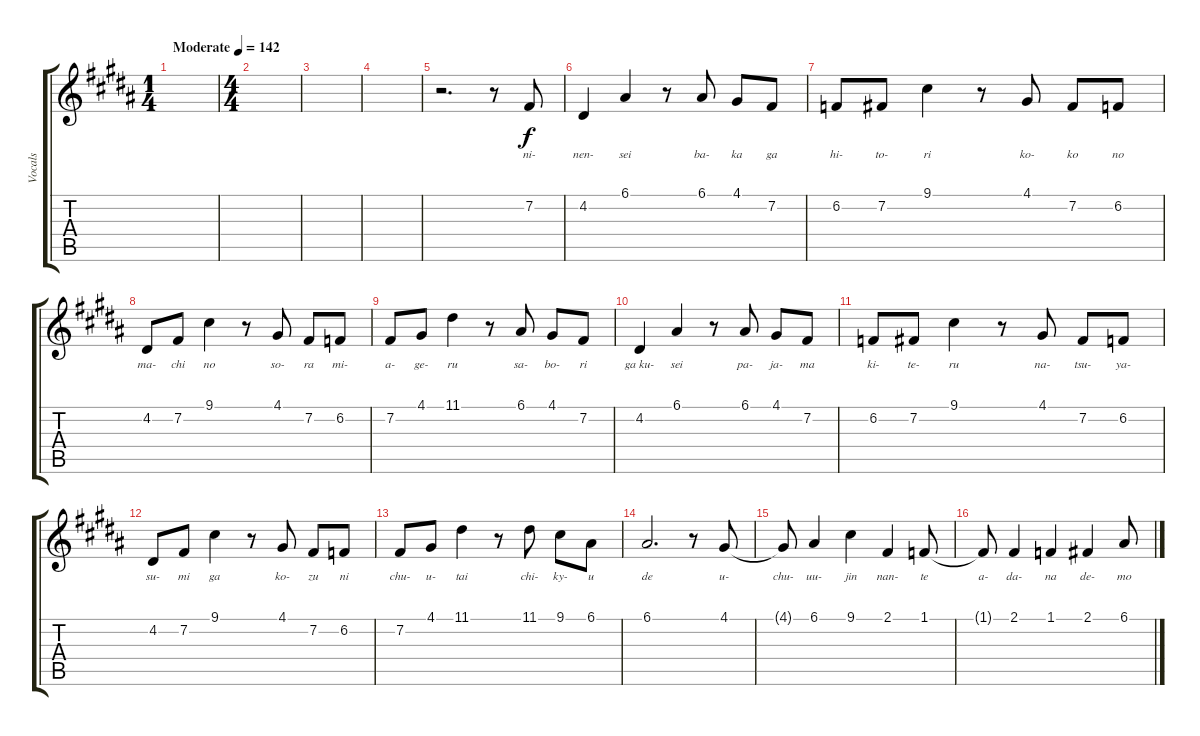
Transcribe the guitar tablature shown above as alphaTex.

\track ("Vocals" "Vocals") {instrument lead1square}
\staff {score tabs}
\tuning (E4 B3 G3 D3 A2 E2) {hide}
\ts (1 4)
\tempo (142 "Moderate")
\clef g2
\ks b
|
\ts (4 4)
|
|
|
r.2{d} r.8 7.2.8{lyrics (0 "ni-") lyrics (1 "") lyrics (2 "") lyrics (3 "") lyrics (4 "")} |
4.2.4{lyrics (0 "nen-") lyrics (1 "") lyrics (2 "") lyrics (3 "") lyrics (4 "")} 6.1.4{lyrics (0 "sei") lyrics (1 "") lyrics (2 "") lyrics (3 "") lyrics (4 "")} r.8 6.1.8{lyrics (0 "ba-") lyrics (1 "") lyrics (2 "") lyrics (3 "") lyrics (4 "")} 4.1.8{lyrics (0 "ka") lyrics (1 "") lyrics (2 "") lyrics (3 "") lyrics (4 "")} 7.2.8{lyrics (0 "ga") lyrics (1 "") lyrics (2 "") lyrics (3 "") lyrics (4 "")} |
6.2.8{lyrics (0 "hi-") lyrics (1 "") lyrics (2 "") lyrics (3 "") lyrics (4 "")} 7.2.8{lyrics (0 "to-") lyrics (1 "") lyrics (2 "") lyrics (3 "") lyrics (4 "")} 9.1.4{lyrics (0 "ri") lyrics (1 "") lyrics (2 "") lyrics (3 "") lyrics (4 "")} r.8 4.1.8{lyrics (0 "ko-") lyrics (1 "") lyrics (2 "") lyrics (3 "") lyrics (4 "")} 7.2.8{lyrics (0 "ko") lyrics (1 "") lyrics (2 "") lyrics (3 "") lyrics (4 "")} 6.2.8{lyrics (0 "no") lyrics (1 "") lyrics (2 "") lyrics (3 "") lyrics (4 "")} |
4.2.8{lyrics (0 "ma-") lyrics (1 "") lyrics (2 "") lyrics (3 "") lyrics (4 "")} 7.2.8{lyrics (0 "chi") lyrics (1 "") lyrics (2 "") lyrics (3 "") lyrics (4 "")} 9.1.4{lyrics (0 "no") lyrics (1 "") lyrics (2 "") lyrics (3 "") lyrics (4 "")} r.8 4.1.8{lyrics (0 "so-") lyrics (1 "") lyrics (2 "") lyrics (3 "") lyrics (4 "")} 7.2.8{lyrics (0 "ra") lyrics (1 "") lyrics (2 "") lyrics (3 "") lyrics (4 "")} 6.2.8{lyrics (0 "mi-") lyrics (1 "") lyrics (2 "") lyrics (3 "") lyrics (4 "")} |
7.2.8{lyrics (0 "a-") lyrics (1 "") lyrics (2 "") lyrics (3 "") lyrics (4 "")} 4.1.8{lyrics (0 "ge-") lyrics (1 "") lyrics (2 "") lyrics (3 "") lyrics (4 "")} 11.1.4{lyrics (0 "ru") lyrics (1 "") lyrics (2 "") lyrics (3 "") lyrics (4 "")} r.8 6.1.8{lyrics (0 "sa-") lyrics (1 "") lyrics (2 "") lyrics (3 "") lyrics (4 "")} 4.1.8{lyrics (0 "bo-") lyrics (1 "") lyrics (2 "") lyrics (3 "") lyrics (4 "")} 7.2.8{lyrics (0 "ri") lyrics (1 "") lyrics (2 "") lyrics (3 "") lyrics (4 "")} |
4.2.4{lyrics (0 "ga ku-") lyrics (1 "") lyrics (2 "") lyrics (3 "") lyrics (4 "")} 6.1.4{lyrics (0 "sei") lyrics (1 "") lyrics (2 "") lyrics (3 "") lyrics (4 "")} r.8 6.1.8{lyrics (0 "pa-") lyrics (1 "") lyrics (2 "") lyrics (3 "") lyrics (4 "")} 4.1.8{lyrics (0 "ja-") lyrics (1 "") lyrics (2 "") lyrics (3 "") lyrics (4 "")} 7.2.8{lyrics (0 "ma") lyrics (1 "") lyrics (2 "") lyrics (3 "") lyrics (4 "")} |
6.2.8{lyrics (0 "ki-") lyrics (1 "") lyrics (2 "") lyrics (3 "") lyrics (4 "")} 7.2.8{lyrics (0 "te-") lyrics (1 "") lyrics (2 "") lyrics (3 "") lyrics (4 "")} 9.1.4{lyrics (0 "ru") lyrics (1 "") lyrics (2 "") lyrics (3 "") lyrics (4 "")} r.8 4.1.8{lyrics (0 "na-") lyrics (1 "") lyrics (2 "") lyrics (3 "") lyrics (4 "")} 7.2.8{lyrics (0 "tsu-") lyrics (1 "") lyrics (2 "") lyrics (3 "") lyrics (4 "")} 6.2.8{lyrics (0 "ya-") lyrics (1 "") lyrics (2 "") lyrics (3 "") lyrics (4 "")} |
4.2.8{lyrics (0 "su-") lyrics (1 "") lyrics (2 "") lyrics (3 "") lyrics (4 "")} 7.2.8{lyrics (0 "mi") lyrics (1 "") lyrics (2 "") lyrics (3 "") lyrics (4 "")} 9.1.4{lyrics (0 "ga") lyrics (1 "") lyrics (2 "") lyrics (3 "") lyrics (4 "")} r.8 4.1.8{lyrics (0 "ko-") lyrics (1 "") lyrics (2 "") lyrics (3 "") lyrics (4 "")} 7.2.8{lyrics (0 "zu") lyrics (1 "") lyrics (2 "") lyrics (3 "") lyrics (4 "")} 6.2.8{lyrics (0 "ni") lyrics (1 "") lyrics (2 "") lyrics (3 "") lyrics (4 "")} |
7.2.8{lyrics (0 "chu-") lyrics (1 "") lyrics (2 "") lyrics (3 "") lyrics (4 "")} 4.1.8{lyrics (0 "u-") lyrics (1 "") lyrics (2 "") lyrics (3 "") lyrics (4 "")} 11.1.4{lyrics (0 "tai") lyrics (1 "") lyrics (2 "") lyrics (3 "") lyrics (4 "")} r.8 11.1.8{lyrics (0 "chi-") lyrics (1 "") lyrics (2 "") lyrics (3 "") lyrics (4 "")} 9.1.8{lyrics (0 "ky-") lyrics (1 "") lyrics (2 "") lyrics (3 "") lyrics (4 "")} 6.1.8{lyrics (0 "u") lyrics (1 "") lyrics (2 "") lyrics (3 "") lyrics (4 "")} |
6.1.2{d lyrics (0 "de") lyrics (1 "") lyrics (2 "") lyrics (3 "") lyrics (4 "")} r.8 4.1.8{lyrics (0 "u-") lyrics (1 "") lyrics (2 "") lyrics (3 "") lyrics (4 "")} |
4.1{t}.8{lyrics (0 "chu-") lyrics (1 "") lyrics (2 "") lyrics (3 "") lyrics (4 "")} 6.1.4{lyrics (0 "uu-") lyrics (1 "") lyrics (2 "") lyrics (3 "") lyrics (4 "")} 9.1.4{lyrics (0 "jin") lyrics (1 "") lyrics (2 "") lyrics (3 "") lyrics (4 "")} 2.1.4{lyrics (0 "nan-") lyrics (1 "") lyrics (2 "") lyrics (3 "") lyrics (4 "")} 1.1.8{lyrics (0 "te") lyrics (1 "") lyrics (2 "") lyrics (3 "") lyrics (4 "")} |
1.1{t}.8{lyrics (0 "a-") lyrics (1 "") lyrics (2 "") lyrics (3 "") lyrics (4 "")} 2.1.4{lyrics (0 "da-") lyrics (1 "") lyrics (2 "") lyrics (3 "") lyrics (4 "")} 1.1.4{lyrics (0 "na") lyrics (1 "") lyrics (2 "") lyrics (3 "") lyrics (4 "")} 2.1.4{lyrics (0 "de-") lyrics (1 "") lyrics (2 "") lyrics (3 "") lyrics (4 "")} 6.1.8{lyrics (0 "mo") lyrics (1 "") lyrics (2 "") lyrics (3 "") lyrics (4 "")}
